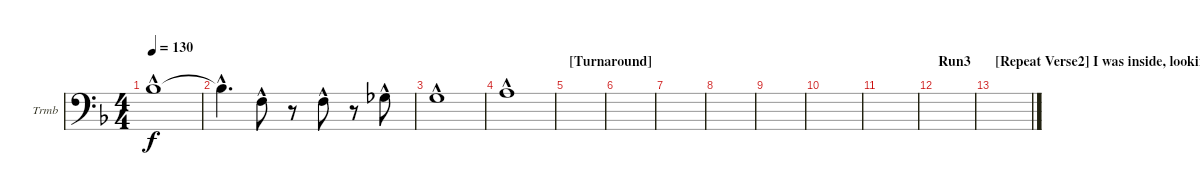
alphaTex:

\defaultSystemsLayout 4
\bracketExtendMode groupsimilarinstruments
\firstSystemTrackNameOrientation horizontal
\otherSystemsTrackNameOrientation horizontal
\track ("Trombone" "Trmb") {instrument synthbass1}
\staff {score}
\tuning (C3 G2 D2 A1 E1 B0 Gb0)
\ts (4 4)
\tempo 130
\clef f4
\scale
0.333333
\ks dminor
1.4{hac}.1{ot 8vb dy f} |
\scale
0.333333 1.4{hac t}.4{d ot 8vb} 1.5{hac}.8{ot 8vb} r.8 1.5{hac}.8{ot 8vb} r.8{ot 8vb} 2.5{hac}.8{ot 8vb} |
\scale
0.333333 3.5{hac}.1{ot 8vb} |
\scale
0.333333 0.4{hac}.1{ot 8vb} |
\section ("" "[Turnaround] ")
\scale
0.333333 |
|
\scale
0.333333 |
\scale
0.333333 |
\scale
0.333333 |
\scale
0.333333 |
\scale
0.333333 |
\section ("" "Run3")
\scale
0.333333 |
\section ("" "[Repeat Verse2] I was inside, looking outside")
\scale
0.333333 |
\scale
0.333333 |
\scale
0.333333 |
\scale
0.333333
